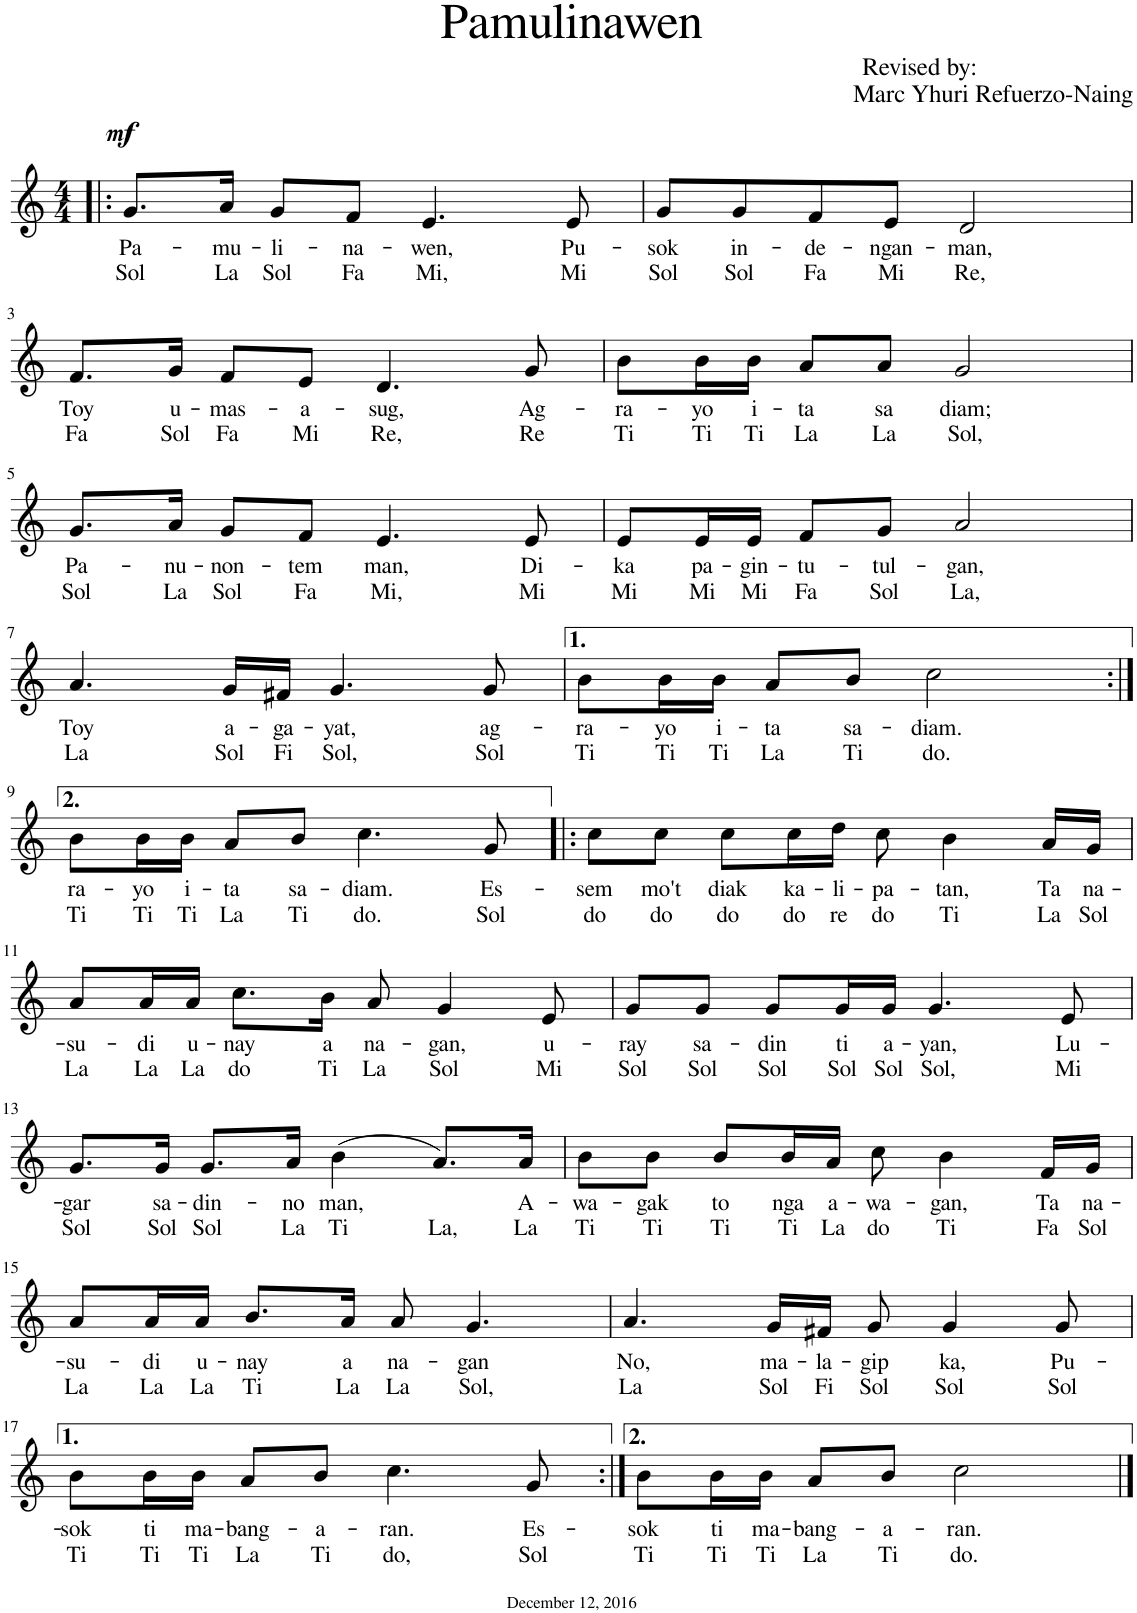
**kern	**text	**text	**dynam
*part1	*part1	*part1	*part1
*staff1	*staff1	*staff1	*staff1
*I"Piano	*	*	*
*I'Pno.	*	*	*
*clefG2	*	*	*
*k[]	*	*	*
*M4/4	*	*	*
=1!|:	=1!|:	=1!|:	=1!|:
!	!LO:LY:b	!LO:LY:b	!LO:DY:a
8.g/L	Pa-	Sol	mf
!	!LO:LY:b	!LO:LY:b	!
16a/Jk	-mu-	La	.
!	!LO:LY:b	!LO:LY:b	!
8g/L	-li-	Sol	.
!	!LO:LY:b	!LO:LY:b	!
8f/J	-na-	Fa	.
!	!LO:LY:b	!LO:LY:b	!
4.e/	-wen,	Mi,	.
!	!LO:LY:b	!LO:LY:b	!
8e/	Pu-	Mi	.
=2	=2	=2	=2
!	!LO:LY:b	!LO:LY:b	!
8g/L	-sok	Sol	.
!	!LO:LY:b	!LO:LY:b	!
8g/	in-	Sol	.
!	!LO:LY:b	!LO:LY:b	!
8f/	-de-	Fa	.
!	!LO:LY:b	!LO:LY:b	!
8e/J	-ngan-	Mi	.
!	!LO:LY:b	!LO:LY:b	!
2d/	-man,	Re,	.
!!LO:LB:g=z
=3	=3	=3	=3
!	!LO:LY:b	!LO:LY:b	!
8.f/L	Toy	Fa	.
!	!LO:LY:b	!LO:LY:b	!
16g/Jk	u-	Sol	.
!	!LO:LY:b	!LO:LY:b	!
8f/L	-mas-	Fa	.
!	!LO:LY:b	!LO:LY:b	!
8e/J	-a-	Mi	.
!	!LO:LY:b	!LO:LY:b	!
4.d/	-sug,	Re,	.
!	!LO:LY:b	!LO:LY:b	!
8g/	Ag-	Re	.
=4	=4	=4	=4
!	!LO:LY:b	!LO:LY:b	!
8b\L	-ra-	Ti	.
!	!LO:LY:b	!LO:LY:b	!
16b\L	-yo	Ti	.
!	!LO:LY:b	!LO:LY:b	!
16b\JJ	i-	Ti	.
!	!LO:LY:b	!LO:LY:b	!
8a/L	-ta	La	.
!	!LO:LY:b	!LO:LY:b	!
8a/J	sa	La	.
!	!LO:LY:b	!LO:LY:b	!
2g/	diam;	Sol,	.
!!LO:LB:g=z
=5	=5	=5	=5
!	!LO:LY:b	!LO:LY:b	!
8.g/L	Pa-	Sol	.
!	!LO:LY:b	!LO:LY:b	!
16a/Jk	-nu-	La	.
!	!LO:LY:b	!LO:LY:b	!
8g/L	-non-	Sol	.
!	!LO:LY:b	!LO:LY:b	!
8f/J	-tem	Fa	.
!	!LO:LY:b	!LO:LY:b	!
4.e/	man,	Mi,	.
!	!LO:LY:b	!LO:LY:b	!
8e/	Di-	Mi	.
=6	=6	=6	=6
!	!LO:LY:b	!LO:LY:b	!
8e/L	-ka	Mi	.
!	!LO:LY:b	!LO:LY:b	!
16e/L	pa-	Mi	.
!	!LO:LY:b	!LO:LY:b	!
16e/JJ	-gin-	Mi	.
!	!LO:LY:b	!LO:LY:b	!
8f/L	-tu-	Fa	.
!	!LO:LY:b	!LO:LY:b	!
8g/J	-tul-	Sol	.
!	!LO:LY:b	!LO:LY:b	!
2a/	-gan,	La,	.
!!LO:LB:g=z
=7	=7	=7	=7
!	!LO:LY:b	!LO:LY:b	!
4.a/	Toy	La	.
!	!LO:LY:b	!LO:LY:b	!
16g/LL	a-	Sol	.
!	!LO:LY:b	!LO:LY:b	!
16f#X/JJ	-ga-	Fi	.
!	!LO:LY:b	!LO:LY:b	!
4.g/	-yat,	Sol,	.
!	!LO:LY:b	!LO:LY:b	!
8g/	ag-	Sol	.
=8	=8	=8	=8
!	!LO:LY:b	!LO:LY:b	!
8b\L	-ra-	Ti	.
!	!LO:LY:b	!LO:LY:b	!
16b\L	-yo	Ti	.
!	!LO:LY:b	!LO:LY:b	!
16b\JJ	i-	Ti	.
!	!LO:LY:b	!LO:LY:b	!
8a/L	-ta	La	.
!	!LO:LY:b	!LO:LY:b	!
8b/J	sa-	Ti	.
!	!LO:LY:b	!LO:LY:b	!
2cc\	-diam.	do.	.
!!LO:LB:g=z
=9:|!	=9:|!	=9:|!	=9:|!
!	!LO:LY:b	!LO:LY:b	!
8b\L	ra-	Ti	.
!	!LO:LY:b	!LO:LY:b	!
16b\L	-yo	Ti	.
!	!LO:LY:b	!LO:LY:b	!
16b\JJ	i-	Ti	.
!	!LO:LY:b	!LO:LY:b	!
8a/L	-ta	La	.
!	!LO:LY:b	!LO:LY:b	!
8b/J	sa-	Ti	.
!	!LO:LY:b	!LO:LY:b	!
4.cc\	-diam.	do.	.
!	!LO:LY:b	!LO:LY:b	!
8g/	Es-	Sol	.
=10!|:	=10!|:	=10!|:	=10!|:
!	!LO:LY:b	!LO:LY:b	!
8cc\L	-sem	do	.
!	!LO:LY:b	!LO:LY:b	!
8cc\J	mo't	do	.
!	!LO:LY:b	!LO:LY:b	!
8cc\L	diak	do	.
!	!LO:LY:b	!LO:LY:b	!
16cc\L	ka-	do	.
!	!LO:LY:b	!LO:LY:b	!
16dd\JJ	-li-	re	.
!	!LO:LY:b	!LO:LY:b	!
8cc\	-pa-	do	.
!	!LO:LY:b	!LO:LY:b	!
4b\	-tan,	Ti	.
!	!LO:LY:b	!LO:LY:b	!
16a/LL	Ta	La	.
!	!LO:LY:b	!LO:LY:b	!
16g/JJ	na-	Sol	.
!!LO:LB:g=z
=11	=11	=11	=11
!	!LO:LY:b	!LO:LY:b	!
8a/L	-su-	La	.
!	!LO:LY:b	!LO:LY:b	!
16a/L	-di	La	.
!	!LO:LY:b	!LO:LY:b	!
16a/JJ	u-	La	.
!	!LO:LY:b	!LO:LY:b	!
8.cc\L	-nay	do	.
!	!LO:LY:b	!LO:LY:b	!
16b\Jk	a	Ti	.
!	!LO:LY:b	!LO:LY:b	!
8a/	na-	La	.
!	!LO:LY:b	!LO:LY:b	!
4g/	-gan,	Sol	.
!	!LO:LY:b	!LO:LY:b	!
8e/	u-	Mi	.
=12	=12	=12	=12
!	!LO:LY:b	!LO:LY:b	!
8g/L	-ray	Sol	.
!	!LO:LY:b	!LO:LY:b	!
8g/J	sa-	Sol	.
!	!LO:LY:b	!LO:LY:b	!
8g/L	-din	Sol	.
!	!LO:LY:b	!LO:LY:b	!
16g/L	ti	Sol	.
!	!LO:LY:b	!LO:LY:b	!
16g/JJ	a-	Sol	.
!	!LO:LY:b	!LO:LY:b	!
4.g/	-yan,	Sol,	.
!	!LO:LY:b	!LO:LY:b	!
8e/	Lu-	Mi	.
!!LO:LB:g=z
=13	=13	=13	=13
!	!LO:LY:b	!LO:LY:b	!
8.g/L	-gar	Sol	.
!	!LO:LY:b	!LO:LY:b	!
16g/Jk	sa-	Sol	.
!	!LO:LY:b	!LO:LY:b	!
8.g/L	-din-	Sol	.
!	!LO:LY:b	!LO:LY:b	!
16a/Jk	-no	La	.
!	!LO:LY:b	!LO:LY:b	!
(4b\	man,	Ti	.
!	!	!LO:LY:b	!
8.a/L)	.	La,	.
!	!LO:LY:b	!LO:LY:b	!
16a/Jk	A-	La	.
=14	=14	=14	=14
!	!LO:LY:b	!LO:LY:b	!
8b\L	-wa-	Ti	.
!	!LO:LY:b	!LO:LY:b	!
8b\J	-gak	Ti	.
!	!LO:LY:b	!LO:LY:b	!
8b/L	to	Ti	.
!	!LO:LY:b	!LO:LY:b	!
16b/L	nga	Ti	.
!	!LO:LY:b	!LO:LY:b	!
16a/JJ	a-	La	.
!	!LO:LY:b	!LO:LY:b	!
8cc\	-wa-	do	.
!	!LO:LY:b	!LO:LY:b	!
4b\	-gan,	Ti	.
!	!LO:LY:b	!LO:LY:b	!
16f/LL	Ta	Fa	.
!	!LO:LY:b	!LO:LY:b	!
16g/JJ	na-	Sol	.
!!LO:LB:g=z
=15	=15	=15	=15
!	!LO:LY:b	!LO:LY:b	!
8a/L	-su-	La	.
!	!LO:LY:b	!LO:LY:b	!
16a/L	-di	La	.
!	!LO:LY:b	!LO:LY:b	!
16a/JJ	u-	La	.
!	!LO:LY:b	!LO:LY:b	!
8.b/L	-nay	Ti	.
!	!LO:LY:b	!LO:LY:b	!
16a/Jk	a	La	.
!	!LO:LY:b	!LO:LY:b	!
8a/	na-	La	.
!	!LO:LY:b	!LO:LY:b	!
4.g/	-gan	Sol,	.
=16	=16	=16	=16
!	!LO:LY:b	!LO:LY:b	!
4.a/	No,	La	.
!	!LO:LY:b	!LO:LY:b	!
16g/LL	ma-	Sol	.
!	!LO:LY:b	!LO:LY:b	!
16f#X/JJ	-la-	Fi	.
!	!LO:LY:b	!LO:LY:b	!
8g/	-gip	Sol	.
!	!LO:LY:b	!LO:LY:b	!
4g/	ka,	Sol	.
!	!LO:LY:b	!LO:LY:b	!
8g/	Pu-	Sol	.
!!LO:LB:g=z
=17	=17	=17	=17
!	!LO:LY:b	!LO:LY:b	!
8b\L	-sok	Ti	.
!	!LO:LY:b	!LO:LY:b	!
16b\L	ti	Ti	.
!	!LO:LY:b	!LO:LY:b	!
16b\JJ	ma-	Ti	.
!	!LO:LY:b	!LO:LY:b	!
8a/L	-bang-	La	.
!	!LO:LY:b	!LO:LY:b	!
8b/J	-a-	Ti	.
!	!LO:LY:b	!LO:LY:b	!
4.cc\	-ran.	do,	.
!	!LO:LY:b	!LO:LY:b	!
8g/	Es-	Sol	.
=18:|!	=18:|!	=18:|!	=18:|!
!	!LO:LY:b	!LO:LY:b	!
8b\L	-sok	Ti	.
!	!LO:LY:b	!LO:LY:b	!
16b\L	ti	Ti	.
!	!LO:LY:b	!LO:LY:b	!
16b\JJ	ma-	Ti	.
!	!LO:LY:b	!LO:LY:b	!
8a/L	-bang-	La	.
!	!LO:LY:b	!LO:LY:b	!
8b/J	-a-	Ti	.
!	!LO:LY:b	!LO:LY:b	!
2cc\	-ran.	do.	.
==	==	==	==
*-	*-	*-	*-
